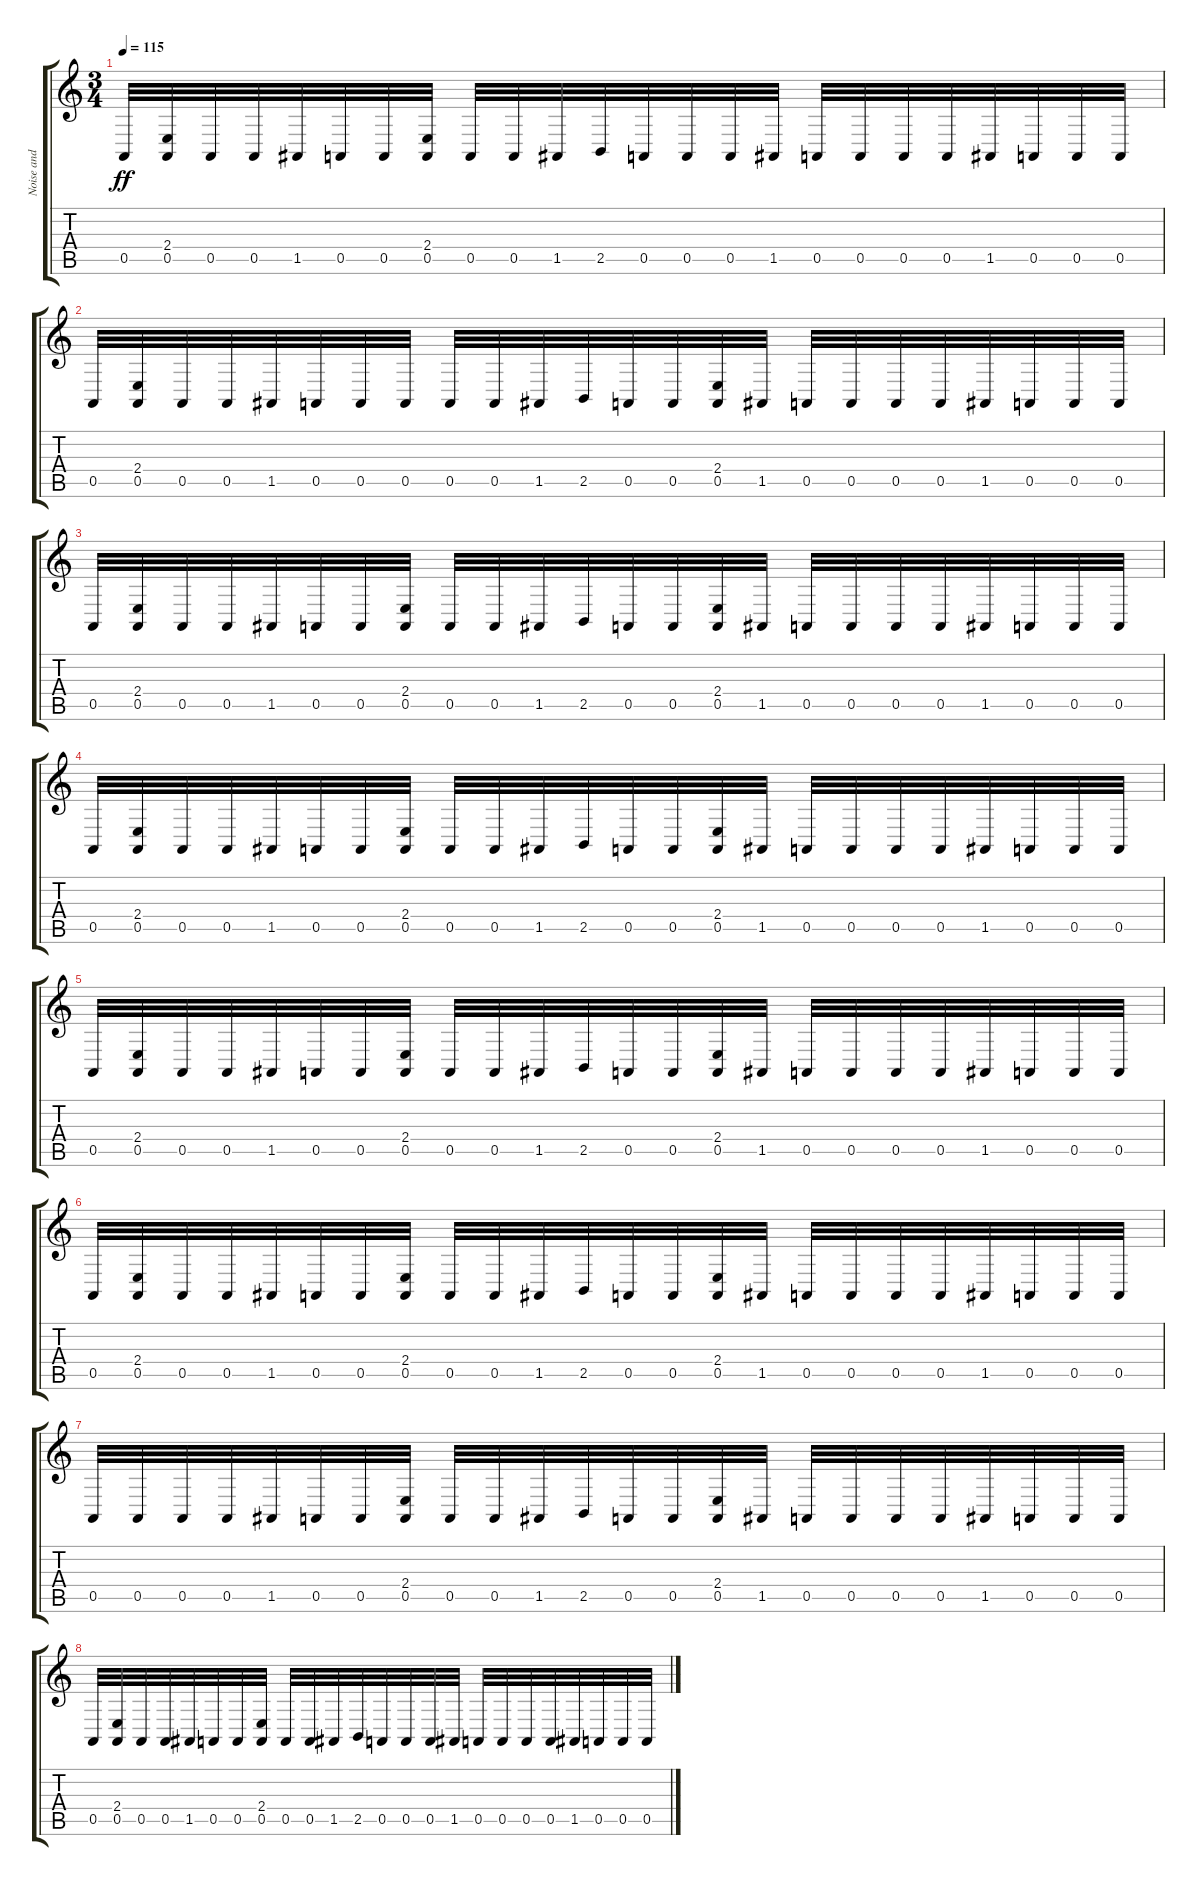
\track ("Noise and effects" "Noise and ") {instrument applause}
\staff {score tabs}
\tuning (E4 B3 G3 D3 A2 E2) {hide}
\ts (3 4)
\tempo 115
\clef g2
\ks c
0.5.32{dy ff} (2.4 0.5).32 0.5.32 0.5.32 1.5.32 0.5.32 0.5.32 (2.4 0.5).32 0.5.32 0.5.32 1.5.32 2.5.32 0.5.32 0.5.32 0.5.32 1.5.32 0.5.32 0.5.32 0.5.32 0.5.32 1.5.32 0.5.32 0.5.32 0.5.32 |
0.5.32 (2.4 0.5).32 0.5.32 0.5.32 1.5.32 0.5.32 0.5.32 0.5.32 0.5.32 0.5.32 1.5.32 2.5.32 0.5.32 0.5.32 (2.4 0.5).32 1.5.32 0.5.32 0.5.32 0.5.32 0.5.32 1.5.32 0.5.32 0.5.32 0.5.32 |
0.5.32 (2.4 0.5).32 0.5.32 0.5.32 1.5.32 0.5.32 0.5.32 (2.4 0.5).32 0.5.32 0.5.32 1.5.32 2.5.32 0.5.32 0.5.32 (2.4 0.5).32 1.5.32 0.5.32 0.5.32 0.5.32 0.5.32 1.5.32 0.5.32 0.5.32 0.5.32 |
0.5.32 (2.4 0.5).32 0.5.32 0.5.32 1.5.32 0.5.32 0.5.32 (2.4 0.5).32 0.5.32 0.5.32 1.5.32 2.5.32 0.5.32 0.5.32 (2.4 0.5).32 1.5.32 0.5.32 0.5.32 0.5.32 0.5.32 1.5.32 0.5.32 0.5.32 0.5.32 |
0.5.32 (2.4 0.5).32 0.5.32 0.5.32 1.5.32 0.5.32 0.5.32 (2.4 0.5).32 0.5.32 0.5.32 1.5.32 2.5.32 0.5.32 0.5.32 (2.4 0.5).32 1.5.32 0.5.32 0.5.32 0.5.32 0.5.32 1.5.32 0.5.32 0.5.32 0.5.32 |
0.5.32 (2.4 0.5).32 0.5.32 0.5.32 1.5.32 0.5.32 0.5.32 (2.4 0.5).32 0.5.32 0.5.32 1.5.32 2.5.32 0.5.32 0.5.32 (2.4 0.5).32 1.5.32 0.5.32 0.5.32 0.5.32 0.5.32 1.5.32 0.5.32 0.5.32 0.5.32 |
0.5.32 0.5.32 0.5.32 0.5.32 1.5.32 0.5.32 0.5.32 (2.4 0.5).32 0.5.32 0.5.32 1.5.32 2.5.32 0.5.32 0.5.32 (2.4 0.5).32 1.5.32 0.5.32 0.5.32 0.5.32 0.5.32 1.5.32 0.5.32 0.5.32 0.5.32 |
0.5.32 (2.4 0.5).32 0.5.32 0.5.32 1.5.32 0.5.32 0.5.32 (2.4 0.5).32 0.5.32 0.5.32 1.5.32 2.5.32 0.5.32 0.5.32 0.5.32 1.5.32 0.5.32 0.5.32 0.5.32 0.5.32 1.5.32 0.5.32 0.5.32 0.5.32
